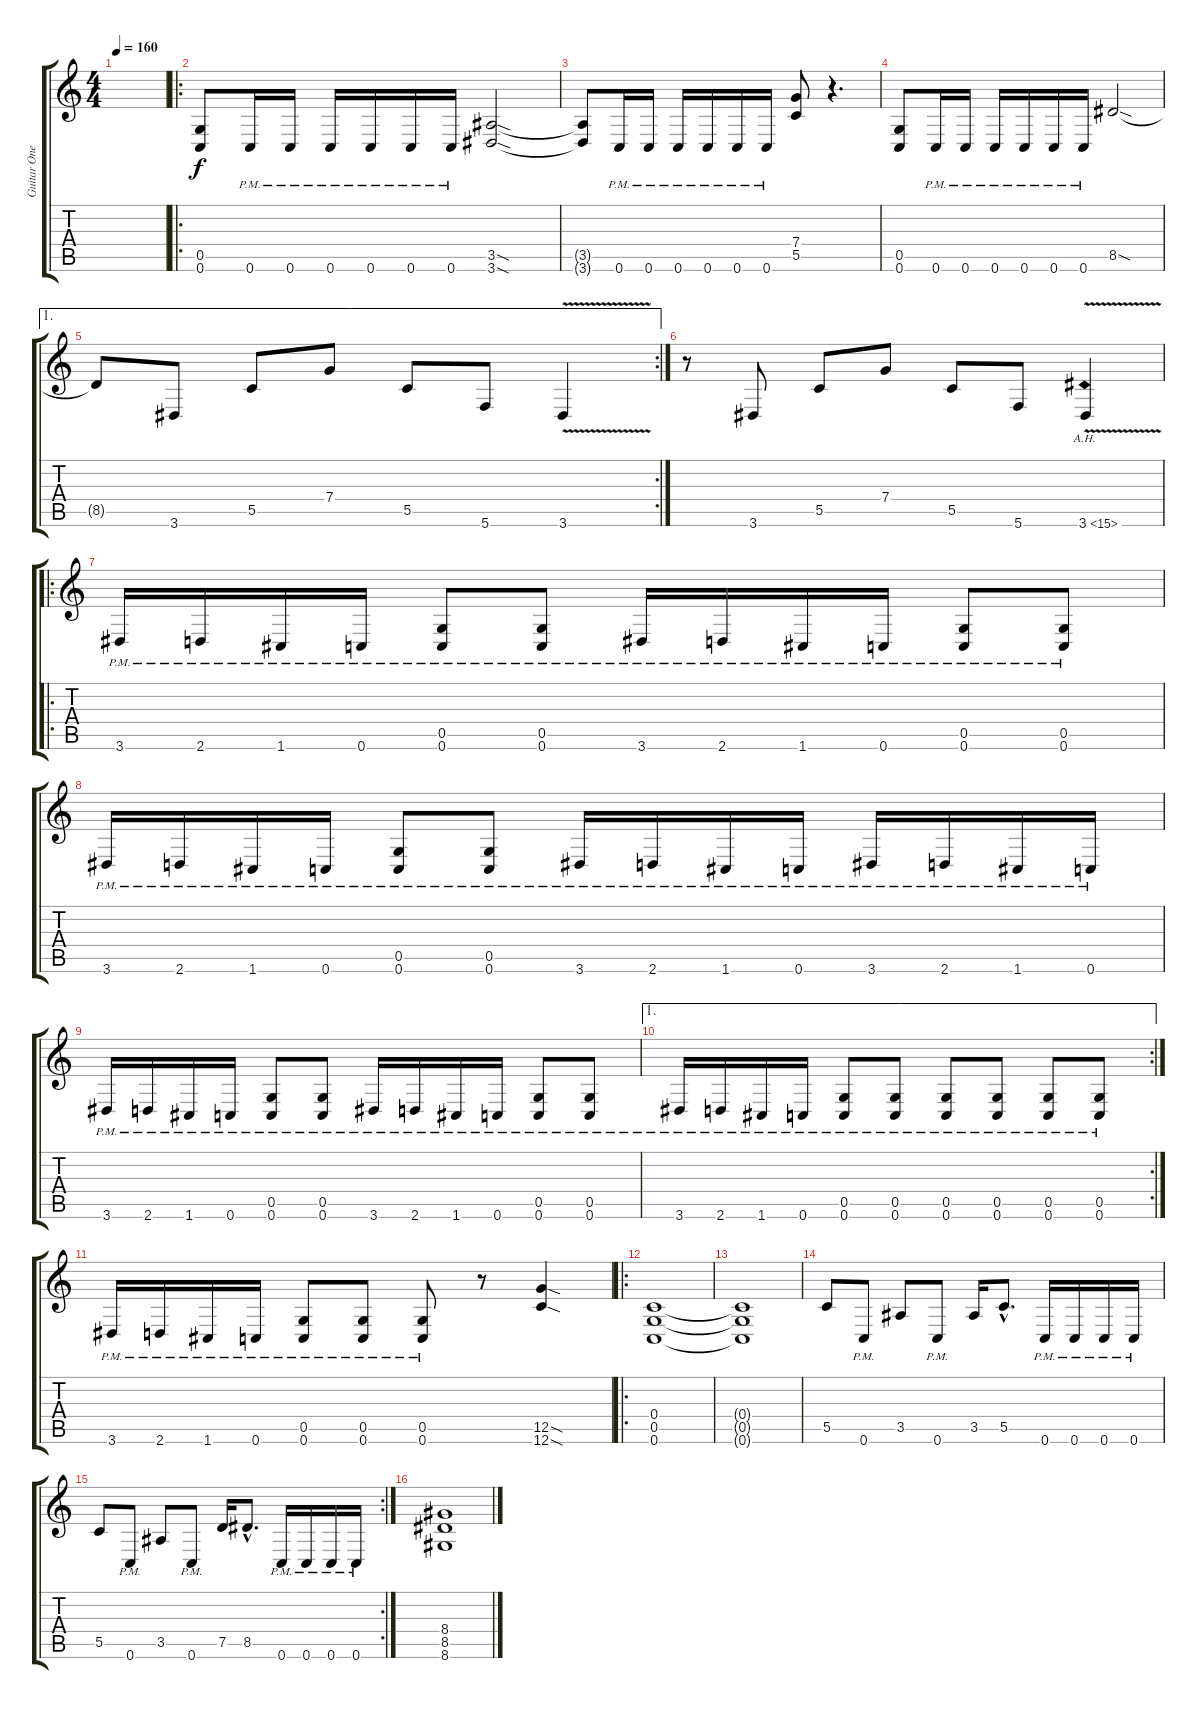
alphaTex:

\track ("Guitar One" "Guitar One") {instrument distortionguitar}
\staff {score tabs}
\tuning (D4 A3 F3 C3 G2 C2) {hide}
\ts (4 4)
\tempo 160
\clef g2
\ks c
|
\ro
(0.5 0.6).8 0.6{pm}.16 0.6{pm}.16 0.6{pm}.16 0.6{pm}.16 0.6{pm}.16 0.6{pm}.16 (3.5{sod} 3.6{sod}).2 |
(3.5{t} 3.6{t}).8 0.6{pm}.16 0.6{pm}.16 0.6{pm}.16 0.6{pm}.16 0.6{pm}.16 0.6{pm}.16 (7.4 5.5).8 r.4{d} |
(0.5 0.6).8 0.6{pm}.16 0.6{pm}.16 0.6{pm}.16 0.6{pm}.16 0.6{pm}.16 0.6{pm}.16 8.5{sod}.2 |
\ae 1
\rc 2
8.5{t}.8 3.6.8 5.5.8 7.4.8 5.5.8 5.6.8 3.6{v}.4 |
r.8 3.6.8 5.5.8 7.4.8 5.5.8 5.6.8 3.6{ah 12 v}.4 |
\ro
3.6{pm}.16 2.6{pm}.16 1.6{pm}.16 0.6{pm}.16 (0.5{pm} 0.6{pm}).8 (0.5{pm} 0.6{pm}).8 3.6{pm}.16 2.6{pm}.16 1.6{pm}.16 0.6{pm}.16 (0.5{pm} 0.6{pm}).8 (0.5{pm} 0.6{pm}).8 |
3.6{pm}.16 2.6{pm}.16 1.6{pm}.16 0.6{pm}.16 (0.5{pm} 0.6{pm}).8 (0.5{pm} 0.6{pm}).8 3.6{pm}.16 2.6{pm}.16 1.6{pm}.16 0.6{pm}.16 3.6{pm}.16 2.6{pm}.16 1.6{pm}.16 0.6{pm}.16 |
3.6{pm}.16 2.6{pm}.16 1.6{pm}.16 0.6{pm}.16 (0.5{pm} 0.6{pm}).8 (0.5{pm} 0.6{pm}).8 3.6{pm}.16 2.6{pm}.16 1.6{pm}.16 0.6{pm}.16 (0.5{pm} 0.6{pm}).8 (0.5{pm} 0.6{pm}).8 |
\ae 1
\rc 2
3.6{pm}.16 2.6{pm}.16 1.6{pm}.16 0.6{pm}.16 (0.5{pm} 0.6{pm}).8 (0.5{pm} 0.6{pm}).8 (0.5{pm} 0.6{pm}).8 (0.5{pm} 0.6{pm}).8 (0.5{pm} 0.6{pm}).8 (0.5{pm} 0.6{pm}).8 |
3.6{pm}.16 2.6{pm}.16 1.6{pm}.16 0.6{pm}.16 (0.5{pm} 0.6{pm}).8 (0.5{pm} 0.6{pm}).8 (0.5{pm} 0.6{pm}).8 r.8 (12.5{sod} 12.6{sod}).4 |
\ro
(0.4 0.5 0.6).1 |
(0.4{t} 0.5{t} 0.6{t}).1 |
5.5.8 0.6{pm}.8 3.5.8 0.6{pm}.8 3.5.16 5.5{hac}.8{d} 0.6{pm}.16 0.6{pm}.16 0.6{pm}.16 0.6{pm}.16 |
\rc 2
5.5.8 0.6{pm}.8 3.5.8 0.6{pm}.8 7.5.16 8.5{hac}.8{d} 0.6{pm}.16 0.6{pm}.16 0.6{pm}.16 0.6{pm}.16 |
(8.4 8.5 8.6).1
